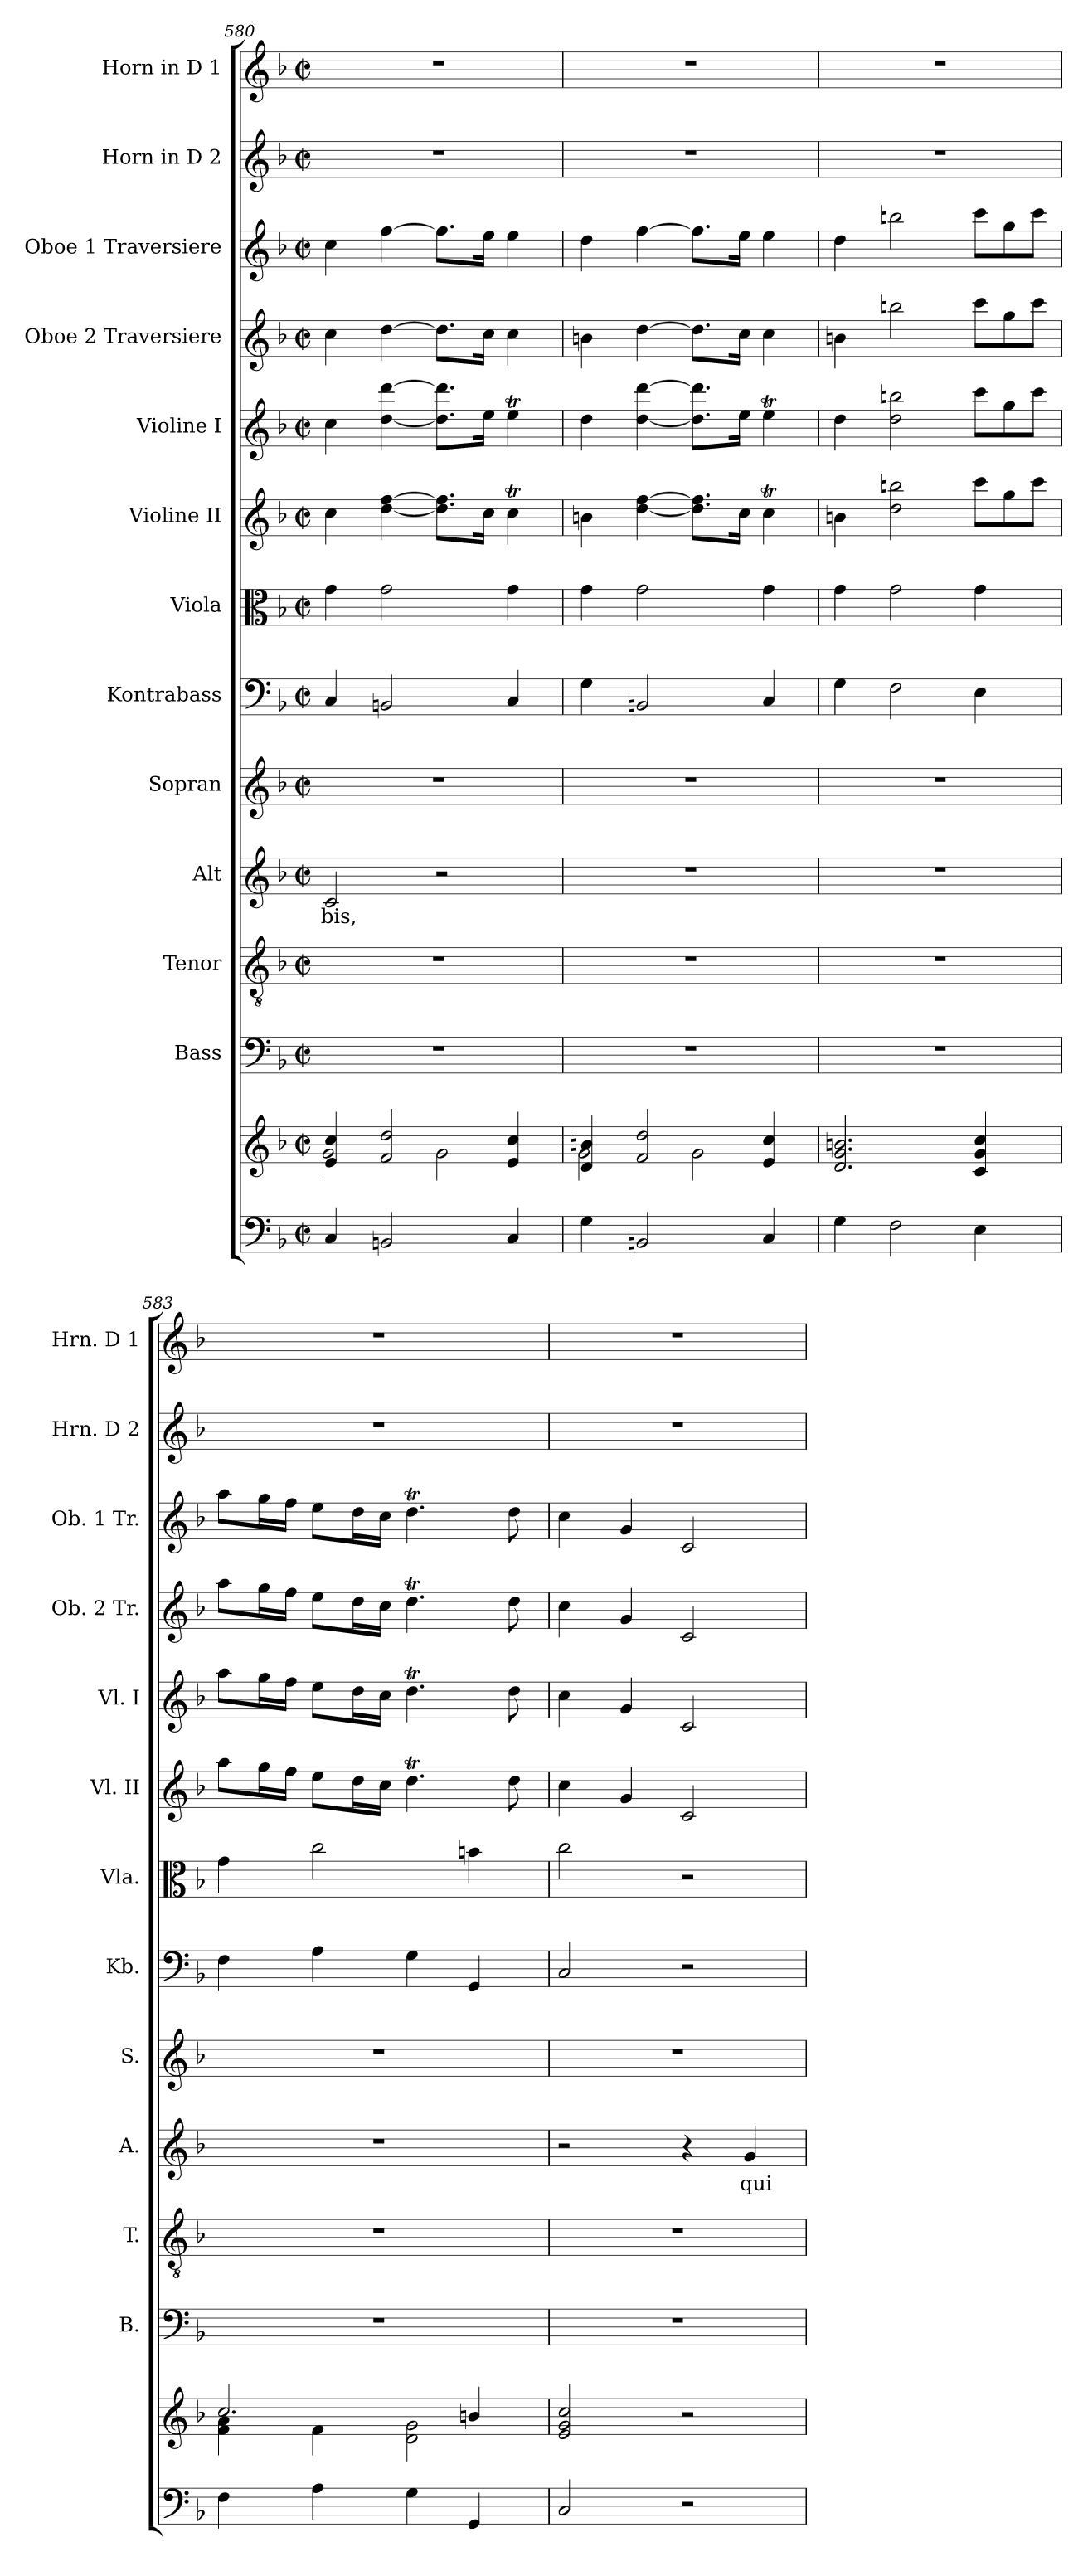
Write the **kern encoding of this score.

**kern	**kern	**kern	**kern	**kern	**text	**kern	**kern	**kern	**kern	**kern	**kern	**kern	**kern	**kern
*part13	*part13	*part12	*part11	*part10	*part10	*part9	*part8	*part7	*part6	*part5	*part4	*part3	*part2	*part1
*staff14	*staff13	*staff12	*staff11	*staff10	*staff10	*staff9	*staff8	*staff7	*staff6	*staff5	*staff4	*staff3	*staff2	*staff1
*	*	*I"Bass	*I"Tenor	*I"Alt	*	*I"Sopran	*I"Kontrabass	*I"Viola	*I"Violine II	*I"Violine I	*I"Oboe 2 Traversiere	*I"Oboe 1 Traversiere	*I"Horn in D 2	*I"Horn in D 1
*	*	*I'B.	*I'T.	*I'A.	*	*I'S.	*I'Kb.	*I'Vla.	*I'Vl. II	*I'Vl. I	*I'Ob. 2 Tr.	*I'Ob. 1 Tr.	*I'Hrn. D 2	*I'Hrn. D 1
*clefF4	*clefG2	*clefF4	*clefGv2	*clefG2	*	*clefG2	*clefF4	*clefC3	*clefG2	*clefG2	*clefG2	*clefG2	*clefG2	*clefG2
*	*	*	*	*	*	*	*ITrd7c12	*	*	*	*	*	*ITrd7c12	*ITrd7c12
*k[b-]	*k[b-]	*k[b-]	*k[b-]	*k[b-]	*	*k[b-]	*k[b-]	*k[b-]	*k[b-]	*k[b-]	*k[b-]	*k[b-]	*k[b-]	*k[b-]
*F:	*F:	*F:	*F:	*F:	*	*F:	*F:	*F:	*F:	*F:	*F:	*F:	*F:	*F:
*M2/2	*M2/2	*M2/2	*M2/2	*M2/2	*	*M2/2	*M2/2	*M2/2	*M2/2	*M2/2	*M2/2	*M2/2	*M2/2	*M2/2
*met(c|)	*met(c|)	*met(c|)	*met(c|)	*met(c|)	*	*met(c|)	*met(c|)	*met(c|)	*met(c|)	*met(c|)	*met(c|)	*met(c|)	*met(c|)	*met(c|)
=580	=580	=580	=580	=580	=580	=580	=580	=580	=580	=580	=580	=580	=580	=580
*	*^	*	*	*	*	*	*	*	*	*	*	*	*	*
!	!	!	!	!	!	!LO:LY:b	!	!	!	!	!	!	!	!	!
4C/	4e/ 4cc/	2g\	1r	1r	2c/	-bis,	1r	4CC/	4g\	4cc\	4cc\	4cc\	4cc\	1r	1r
2BBn/	2f/ 2dd/	.	.	.	.	.	.	2BBBn/	2g\	[4dd\ [4ff\	[4dd\ [4ddd\	[4dd\	[4ff\	.	.
.	.	2g\	.	.	2r	.	.	.	.	8.dd\] 8.ff\]L	8.dd\] 8.ddd\]L	8.dd\L]	8.ff\L]	.	.
.	.	.	.	.	.	.	.	.	.	16cc\Jk	16ee\Jk	16cc\Jk	16ee\Jk	.	.
4C/	4e/ 4cc/	.	.	.	.	.	.	4CC/	4g\	4ccT\	4eet\	4cc\	4ee\	.	.
=581	=581	=581	=581	=581	=581	=581	=581	=581	=581	=581	=581	=581	=581	=581	=581
4G\	4d/ 4bn/	2g\	1r	1r	1r	.	1r	4GG\	4g\	4bn\	4dd\	4bn\	4dd\	1r	1r
2BBn/	2f/ 2dd/	.	.	.	.	.	.	2BBBn/	2g\	[4dd\ [4ff\	[4dd\ [4ddd\	[4dd\	[4ff\	.	.
.	.	2g\	.	.	.	.	.	.	.	8.dd\] 8.ff\]L	8.dd\] 8.ddd\]L	8.dd\L]	8.ff\L]	.	.
.	.	.	.	.	.	.	.	.	.	16cc\Jk	16ee\Jk	16cc\Jk	16ee\Jk	.	.
4C/	4e/ 4cc/	.	.	.	.	.	.	4CC/	4g\	4ccT\	4eet\	4cc\	4ee\	.	.
*	*v	*v	*	*	*	*	*	*	*	*	*	*	*	*	*
=582	=582	=582	=582	=582	=582	=582	=582	=582	=582	=582	=582	=582	=582	=582
4G\	2.d/ 2.g/ 2.bn/	1r	1r	1r	.	1r	4GG\	4g\	4bn\	4dd\	4bn\	4dd\	1r	1r
2F\	.	.	.	.	.	.	2FF\	2g\	2dd\ 2bbn\	2dd\ 2bbn\	2bbn\	2bbn\	.	.
*	*	*	*	*	*	*	*	*	*Xtuplet	*Xtuplet	*Xtuplet	*Xtuplet	*	*
4E\	4c/ 4g/ 4cc/	.	.	.	.	.	4EE\	4g\	12ccc\L	12ccc\L	12ccc\L	12ccc\L	.	.
.	.	.	.	.	.	.	.	.	12gg\	12gg\	12gg\	12gg\	.	.
.	.	.	.	.	.	.	.	.	12ccc\J	12ccc\J	12ccc\J	12ccc\J	.	.
=583	=583	=583	=583	=583	=583	=583	=583	=583	=583	=583	=583	=583	=583	=583
*	*^	*	*	*	*	*	*	*	*	*	*	*	*	*
4F\	2.cc/	4f\ 4a\	1r	1r	1r	.	1r	4FF\	4g\	8aa\L	8aa\L	8aa\L	8aa\L	1r	1r
.	.	.	.	.	.	.	.	.	.	16gg\L	16gg\L	16gg\L	16gg\L	.	.
.	.	.	.	.	.	.	.	.	.	16ff\JJ	16ff\JJ	16ff\JJ	16ff\JJ	.	.
4A\	.	4f\	.	.	.	.	.	4AA\	2cc\	8ee\L	8ee\L	8ee\L	8ee\L	.	.
.	.	.	.	.	.	.	.	.	.	16dd\L	16dd\L	16dd\L	16dd\L	.	.
.	.	.	.	.	.	.	.	.	.	16cc\JJ	16cc\JJ	16cc\JJ	16cc\JJ	.	.
4G\	.	2d\ 2g\	.	.	.	.	.	4GG\	.	4.ddT\	4.ddT\	4.ddT\	4.ddT\	.	.
4GG/	4bn/	.	.	.	.	.	.	4GGG/	4bn\	.	.	.	.	.	.
.	.	.	.	.	.	.	.	.	.	8dd\	8dd\	8dd\	8dd\	.	.
*	*v	*v	*	*	*	*	*	*	*	*	*	*	*	*	*
!!LO:PB:g=z
=584	=584	=584	=584	=584	=584	=584	=584	=584	=584	=584	=584	=584	=584	=584
2C/	2e/ 2g/ 2cc/	1r	1r	2r	.	1r	2CC/	2cc\	4cc\	4cc\	4cc\	4cc\	1r	1r
.	.	.	.	.	.	.	.	.	4g/	4g/	4g/	4g/	.	.
2r	2r	.	.	4r	.	.	2r	2r	2c/	2c/	2c/	2c/	.	.
!	!	!	!	!	!LO:LY:b	!	!	!	!	!	!	!	!	!
.	.	.	.	4g/	qui	.	.	.	.	.	.	.	.	.
=	=	=	=	=	=	=	=	=	=	=	=	=	=	=
*-	*-	*-	*-	*-	*-	*-	*-	*-	*-	*-	*-	*-	*-	*-
